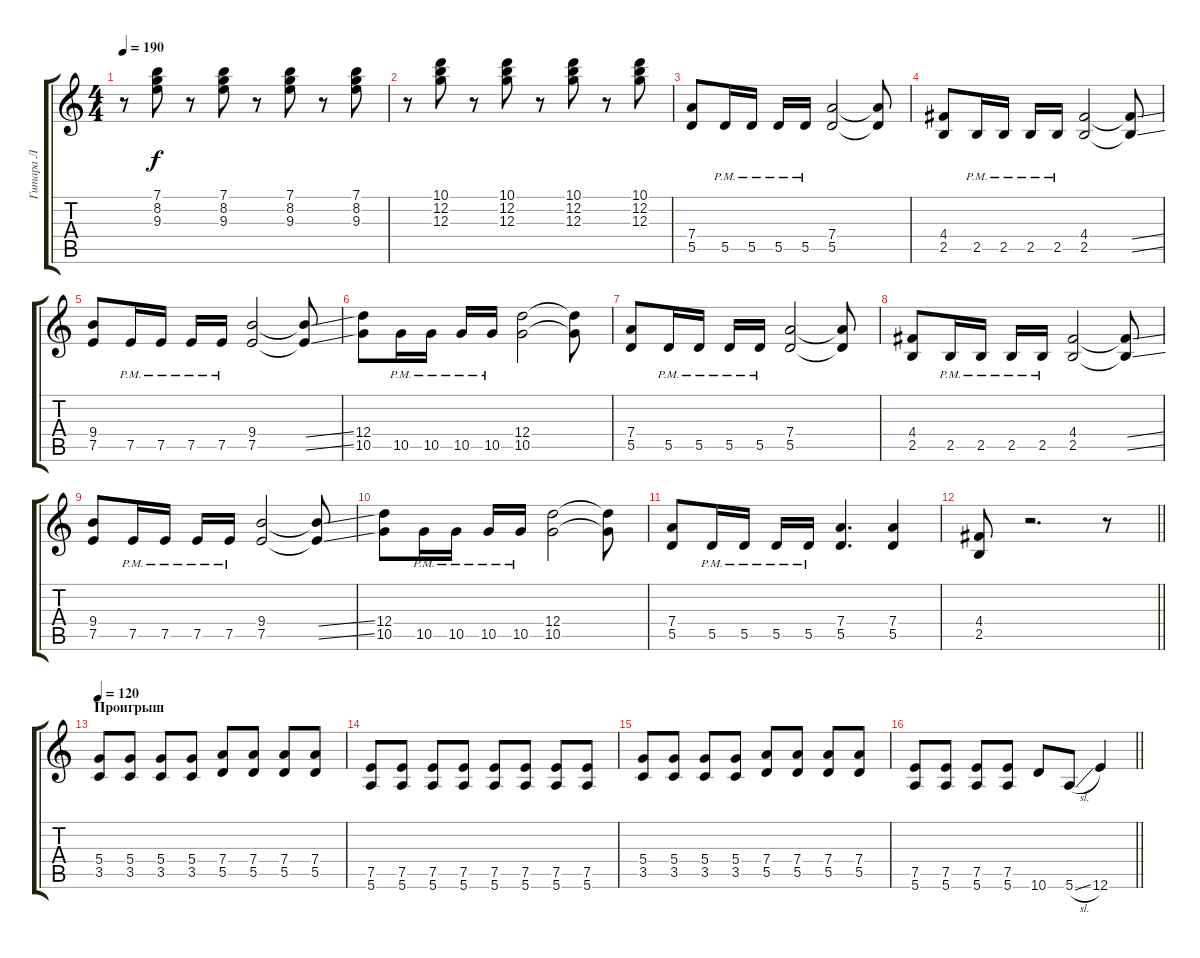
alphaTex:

\track ("Гитара Л" "Гитара Л") {instrument distortionguitar}
\staff {score tabs}
\tuning (E4 B3 G3 D3 A2 E2) {hide}
\ts (4 4)
\tempo 190
\clef g2
\ks c
r.8{dy f} (7.1 8.2 9.3).8 r.8 (7.1 8.2 9.3).8 r.8 (7.1 8.2 9.3).8 r.8 (7.1 8.2 9.3).8 |
r.8 (10.1 12.2 12.3).8 r.8 (10.1 12.2 12.3).8 r.8 (10.1 12.2 12.3).8 r.8 (10.1 12.2 12.3).8 |
(7.4 5.5).8{volume 13} 5.5{pm}.16 5.5{pm}.16 5.5{pm}.16 5.5{pm}.16 (7.4 5.5).2 (7.4{t} 5.5{t}).8 |
(4.4 2.5).8 2.5{pm}.16 2.5{pm}.16 2.5{pm}.16 2.5{pm}.16 (4.4 2.5).2 (4.4{ss t} 2.5{ss t}).8 |
(9.4 7.5).8 7.5{pm}.16 7.5{pm}.16 7.5{pm}.16 7.5{pm}.16 (9.4 7.5).2 (9.4{ss t} 7.5{ss t}).8 |
(12.4 10.5).8 10.5{pm}.16 10.5{pm}.16 10.5{pm}.16 10.5{pm}.16 (12.4 10.5).2 (12.4{t} 10.5{t}).8 |
(7.4 5.5).8 5.5{pm}.16 5.5{pm}.16 5.5{pm}.16 5.5{pm}.16 (7.4 5.5).2 (7.4{t} 5.5{t}).8 |
(4.4 2.5).8 2.5{pm}.16 2.5{pm}.16 2.5{pm}.16 2.5{pm}.16 (4.4 2.5).2 (4.4{ss t} 2.5{ss t}).8 |
(9.4 7.5).8 7.5{pm}.16 7.5{pm}.16 7.5{pm}.16 7.5{pm}.16 (9.4 7.5).2 (9.4{ss t} 7.5{ss t}).8 |
(12.4 10.5).8 10.5{pm}.16 10.5{pm}.16 10.5{pm}.16 10.5{pm}.16 (12.4 10.5).2 (12.4{t} 10.5{t}).8 |
(7.4 5.5).8 5.5{pm}.16 5.5{pm}.16 5.5{pm}.16 5.5{pm}.16 (7.4 5.5).4{d} (7.4 5.5).4 |
\barLineRight lightlight
(4.4 2.5).8 r.2{d} r.8 |
\section ("" "Проигрыш")
\tempo 120
(5.4 3.5).8 (5.4 3.5).8 (5.4 3.5).8 (5.4 3.5).8 (7.4 5.5).8 (7.4 5.5).8 (7.4 5.5).8 (7.4 5.5).8 |
(7.5 5.6).8 (7.5 5.6).8 (7.5 5.6).8 (7.5 5.6).8 (7.5 5.6).8 (7.5 5.6).8 (7.5 5.6).8 (7.5 5.6).8 |
(5.4 3.5).8 (5.4 3.5).8 (5.4 3.5).8 (5.4 3.5).8 (7.4 5.5).8 (7.4 5.5).8 (7.4 5.5).8 (7.4 5.5).8 |
\barLineRight lightlight
(7.5 5.6).8 (7.5 5.6).8 (7.5 5.6).8 (7.5 5.6).8 10.6.8 5.6{sl}.8 12.6.4
